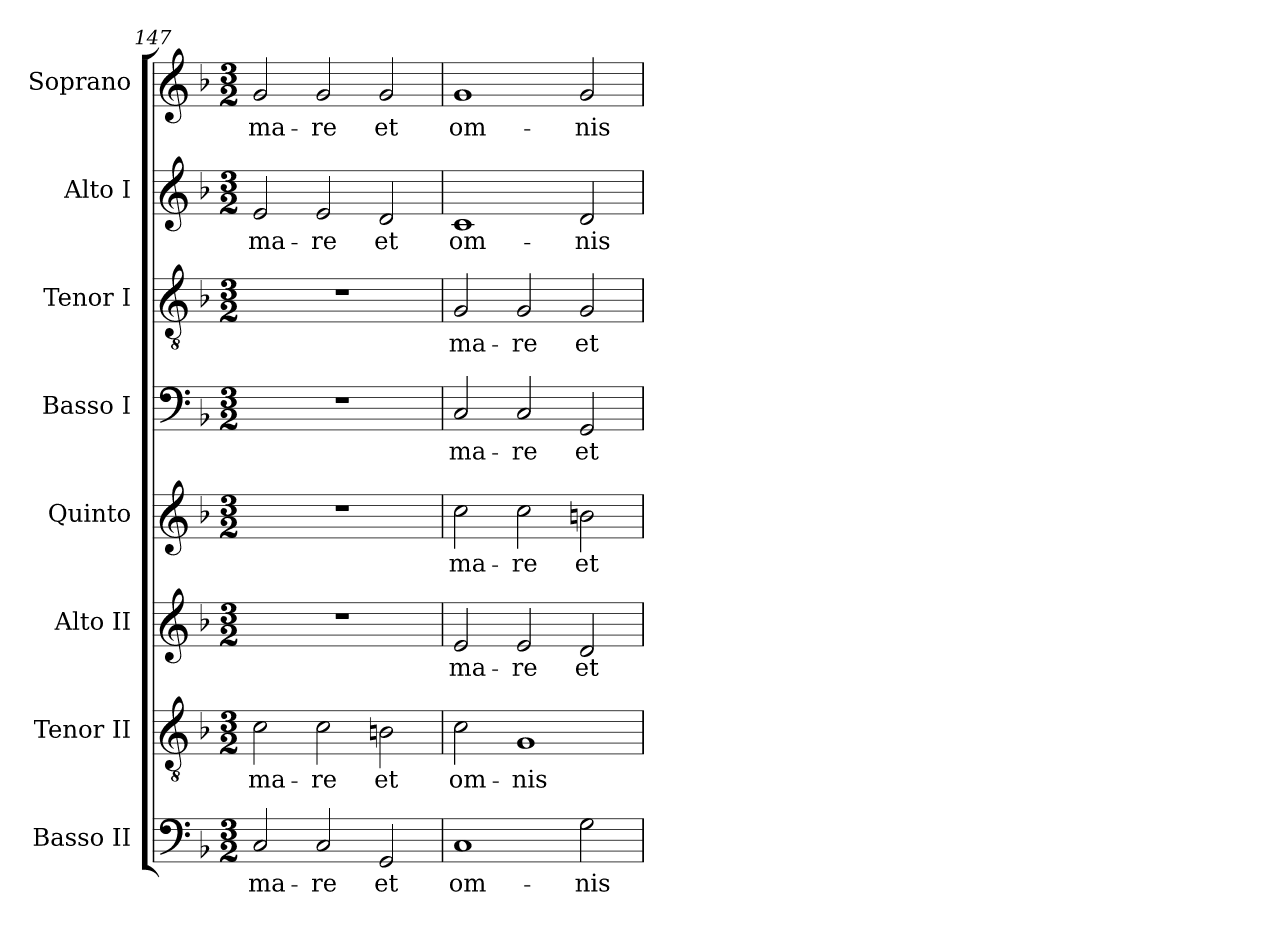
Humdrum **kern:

**kern	**text	**kern	**text	**kern	**text	**kern	**text	**kern	**text	**kern	**text	**kern	**text	**kern	**text
*part8	*part8	*part7	*part7	*part6	*part6	*part5	*part5	*part4	*part4	*part3	*part3	*part2	*part2	*part1	*part1
*staff8	*staff8	*staff7	*staff7	*staff6	*staff6	*staff5	*staff5	*staff4	*staff4	*staff3	*staff3	*staff2	*staff2	*staff1	*staff1
*I"Basso II	*	*I"Tenor II	*	*I"Alto II	*	*I"Quinto	*	*I"Basso I	*	*I"Tenor I	*	*I"Alto I	*	*I"Soprano	*
*I'B. 2	*	*I'T. 2	*	*I'A. 2	*	*I'Q.	*	*I'B. 1	*	*I'T. 1	*	*I'A. 1	*	*I'S.	*
*clefF4	*	*clefGv2	*	*clefG2	*	*clefG2	*	*clefF4	*	*clefGv2	*	*clefG2	*	*clefG2	*
*	*	*ITrd7c12	*	*	*	*	*	*	*	*ITrd7c12	*	*	*	*	*
*k[b-]	*	*k[b-]	*	*k[b-]	*	*k[b-]	*	*k[b-]	*	*k[b-]	*	*k[b-]	*	*k[b-]	*
*F:	*	*F:	*	*F:	*	*F:	*	*F:	*	*F:	*	*F:	*	*F:	*
*M3/2	*	*M3/2	*	*M3/2	*	*M3/2	*	*M3/2	*	*M3/2	*	*M3/2	*	*M3/2	*
=147	=147	=147	=147	=147	=147	=147	=147	=147	=147	=147	=147	=147	=147	=147	=147
!	!LO:LY:b:color=#000000	!	!	!	!	!	!	!	!	!	!	!	!	!	!
!	!	!	!LO:LY:b:color=#000000	!LO:N:vis=1	!	!LO:N:vis=1	!	!LO:N:vis=1	!	!LO:N:vis=1	!	!	!	!	!
!	!	!	!	!	!	!	!	!	!	!	!	!	!LO:LY:b:color=#000000	!	!
!	!	!	!	!	!	!	!	!	!	!	!	!	!	!	!LO:LY:b:color=#000000
2Ci/	ma-	2Ci\	ma-	1.r	.	1.r	.	1.r	.	1.r	.	2ei/	ma-	2gi/	ma-
!	!LO:LY:b:color=#000000	!	!	!	!	!	!	!	!	!	!	!	!	!	!
!	!	!	!LO:LY:b:color=#000000	!	!	!	!	!	!	!	!	!	!	!	!
!	!	!	!	!	!	!	!	!	!	!	!	!	!LO:LY:b:color=#000000	!	!
!	!	!	!	!	!	!	!	!	!	!	!	!	!	!	!LO:LY:b:color=#000000
2Ci/	-re	2Ci\	-re	.	.	.	.	.	.	.	.	2ei/	-re	2gi/	-re
!	!LO:LY:b:color=#000000	!	!	!	!	!	!	!	!	!	!	!	!	!	!
!	!	!	!LO:LY:b:color=#000000	!	!	!	!	!	!	!	!	!	!	!	!
!	!	!	!	!	!	!	!	!	!	!	!	!	!LO:LY:b:color=#000000	!	!
!	!	!	!	!	!	!	!	!	!	!	!	!	!	!	!LO:LY:b:color=#000000
2GGi/	et	2BBni\	et	.	.	.	.	.	.	.	.	2di/	et	2gi/	et
=148	=148	=148	=148	=148	=148	=148	=148	=148	=148	=148	=148	=148	=148	=148	=148
!	!LO:LY:b:color=#000000	!	!	!	!	!	!	!	!	!	!	!	!	!	!
!	!	!	!LO:LY:b:color=#000000	!	!	!	!	!	!	!	!	!	!	!	!
!	!	!	!	!	!LO:LY:b:color=#000000	!	!	!	!	!	!	!	!	!	!
!	!	!	!	!	!	!	!LO:LY:b:color=#000000	!	!	!	!	!	!	!	!
!	!	!	!	!	!	!	!	!	!LO:LY:b:color=#000000	!	!	!	!	!	!
!	!	!	!	!	!	!	!	!	!	!	!LO:LY:b:color=#000000	!	!	!	!
!	!	!	!	!	!	!	!	!	!	!	!	!	!LO:LY:b:color=#000000	!	!
!	!	!	!	!	!	!	!	!	!	!	!	!	!	!	!LO:LY:b:color=#000000
1Ci	om-	2Ci\	om-	2ei/	ma-	2cci\	ma-	2Ci/	ma-	2GGi/	ma-	1ci	om-	1gi	om-
!	!	!	!LO:LY:b:color=#000000	!	!	!	!	!	!	!	!	!	!	!	!
!	!	!	!	!	!LO:LY:b:color=#000000	!	!	!	!	!	!	!	!	!	!
!	!	!	!	!	!	!	!LO:LY:b:color=#000000	!	!	!	!	!	!	!	!
!	!	!	!	!	!	!	!	!	!LO:LY:b:color=#000000	!	!	!	!	!	!
!	!	!	!	!	!	!	!	!	!	!	!LO:LY:b:color=#000000	!	!	!	!
.	.	1GGi	-nis	2ei/	-re	2cci\	-re	2Ci/	-re	2GGi/	-re	.	.	.	.
!	!LO:LY:b:color=#000000	!	!	!	!	!	!	!	!	!	!	!	!	!	!
!	!	!	!	!	!LO:LY:b:color=#000000	!	!	!	!	!	!	!	!	!	!
!	!	!	!	!	!	!	!LO:LY:b:color=#000000	!	!	!	!	!	!	!	!
!	!	!	!	!	!	!	!	!	!LO:LY:b:color=#000000	!	!	!	!	!	!
!	!	!	!	!	!	!	!	!	!	!	!LO:LY:b:color=#000000	!	!	!	!
!	!	!	!	!	!	!	!	!	!	!	!	!	!LO:LY:b:color=#000000	!	!
!	!	!	!	!	!	!	!	!	!	!	!	!	!	!	!LO:LY:b:color=#000000
2Gi\	-nis	.	.	2di/	et	2bni\	et	2GGi/	et	2GGi/	et	2di/	-nis	2gi/	-nis
=	=	=	=	=	=	=	=	=	=	=	=	=	=	=	=
*-	*-	*-	*-	*-	*-	*-	*-	*-	*-	*-	*-	*-	*-	*-	*-
